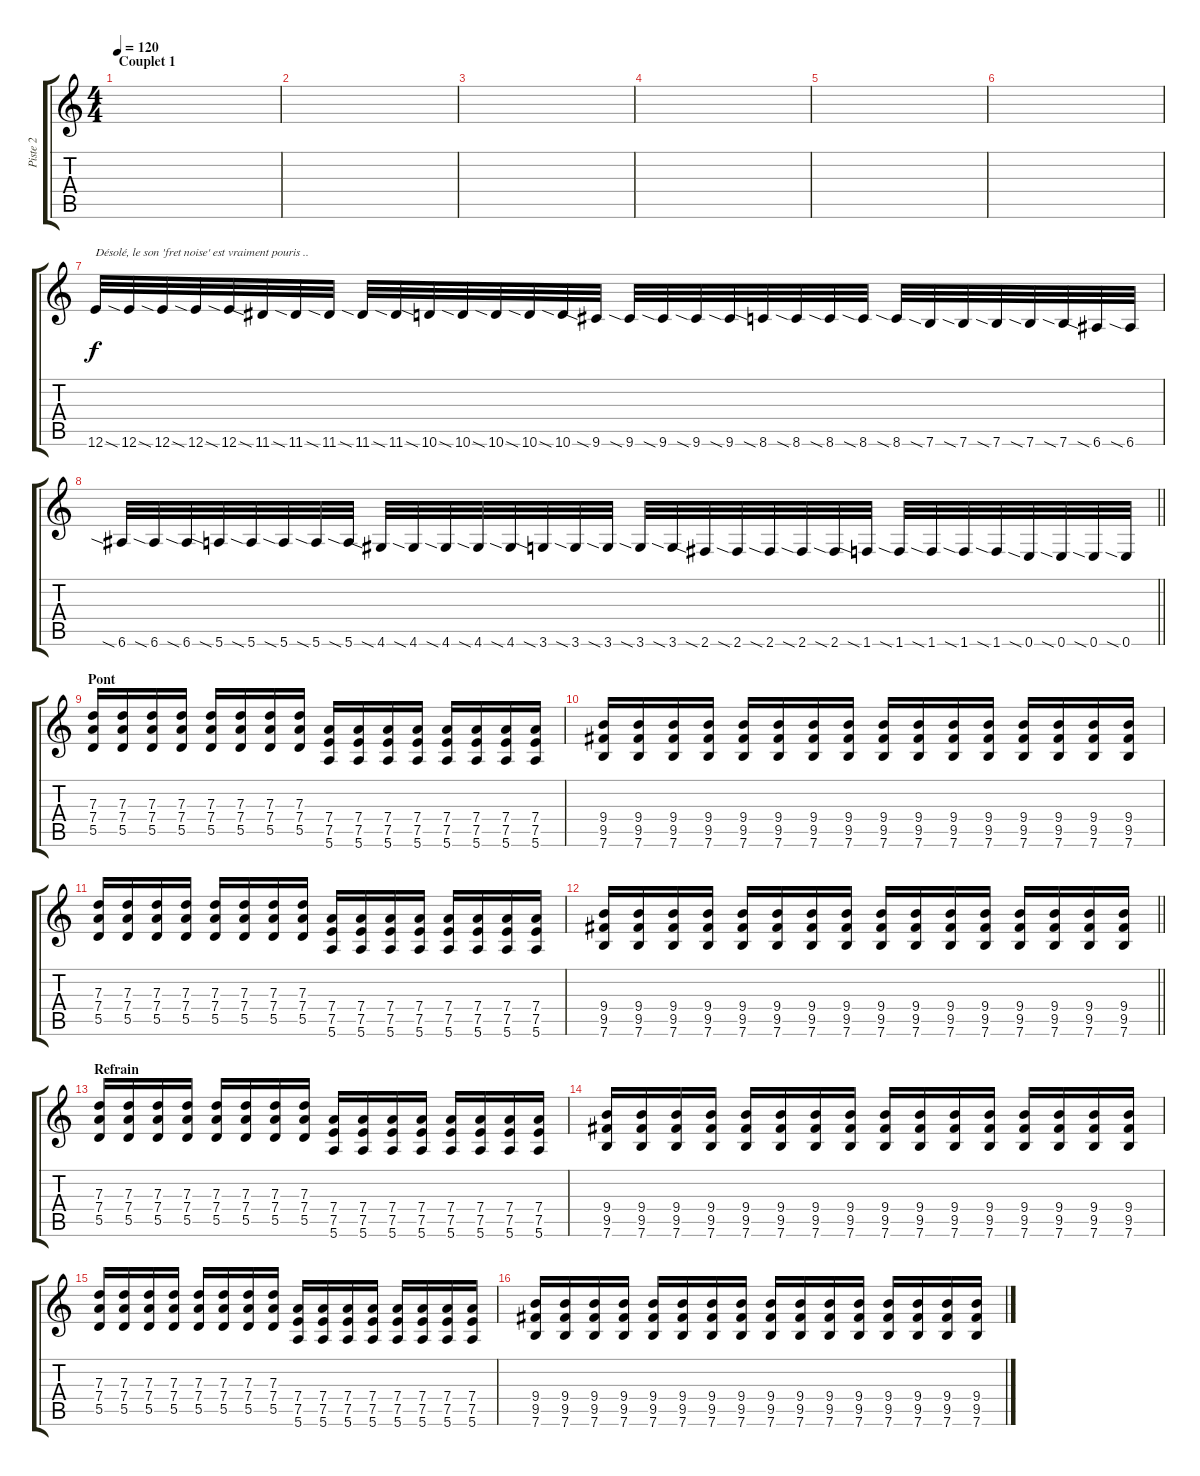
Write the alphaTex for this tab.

\track ("Piste 2" "Piste 2") {instrument distortionguitar}
\staff {score tabs}
\tuning (E4 B3 G3 D3 A2 E2) {hide}
\ts (4 4)
\section ("" "Couplet 1")
\tempo 120
\clef g2
\ks c
|
|
|
|
|
|
12.6.32{txt "Désolé, le son 'fret noise' est vraiment pouris .." instrument guitarfretnoise} 12.6{sia}.32 12.6{sia}.32 12.6{sia}.32 12.6{sia}.32 11.6{sia}.32 11.6{sia}.32 11.6{sia}.32 11.6{sia}.32 11.6{sia}.32 10.6{sia}.32 10.6{sia}.32 10.6{sia}.32 10.6{sia}.32 10.6{sia}.32 9.6{sia}.32 9.6{sia}.32{dy f} 9.6{sia}.32 9.6{sia}.32 9.6{sia}.32 8.6{sia}.32 8.6{sia}.32 8.6{sia}.32 8.6{sia}.32 8.6{sia}.32 7.6{sia}.32 7.6{sia}.32 7.6{sia}.32 7.6{sia}.32 7.6{sia}.32 6.6{sia}.32 6.6{sia}.32 |
\barLineRight lightlight
6.6{sia}.32 6.6{sia}.32 6.6{sia}.32 5.6{sia}.32 5.6{sia}.32 5.6{sia}.32 5.6{sia}.32 5.6{sia}.32 4.6{sia}.32 4.6{sia}.32 4.6{sia}.32 4.6{sia}.32 4.6{sia}.32 3.6{sia}.32 3.6{sia}.32 3.6{sia}.32 3.6{sia}.32 3.6{sia}.32 2.6{sia}.32 2.6{sia}.32 2.6{sia}.32 2.6{sia}.32 2.6{sia}.32 1.6{sia}.32 1.6{sia}.32 1.6{sia}.32 1.6{sia}.32 1.6{sia}.32 0.6{sia}.32 0.6{sia}.32 0.6{sia}.32 0.6{sia}.32 |
\section ("" "Pont")
(7.3 7.4 5.5).16{instrument distortionguitar} (7.3 7.4 5.5).16 (7.3 7.4 5.5).16 (7.3 7.4 5.5).16 (7.3 7.4 5.5).16 (7.3 7.4 5.5).16 (7.3 7.4 5.5).16 (7.3 7.4 5.5).16 (7.4 7.5 5.6).16 (7.4 7.5 5.6).16 (7.4 7.5 5.6).16 (7.4 7.5 5.6).16 (7.4 7.5 5.6).16 (7.4 7.5 5.6).16 (7.4 7.5 5.6).16 (7.4 7.5 5.6).16 |
(9.4 9.5 7.6).16 (9.4 9.5 7.6).16 (9.4 9.5 7.6).16 (9.4 9.5 7.6).16 (9.4 9.5 7.6).16 (9.4 9.5 7.6).16 (9.4 9.5 7.6).16 (9.4 9.5 7.6).16 (9.4 9.5 7.6).16 (9.4 9.5 7.6).16 (9.4 9.5 7.6).16 (9.4 9.5 7.6).16 (9.4 9.5 7.6).16 (9.4 9.5 7.6).16 (9.4 9.5 7.6).16 (9.4 9.5 7.6).16 |
(7.3 7.4 5.5).16 (7.3 7.4 5.5).16 (7.3 7.4 5.5).16 (7.3 7.4 5.5).16 (7.3 7.4 5.5).16 (7.3 7.4 5.5).16 (7.3 7.4 5.5).16 (7.3 7.4 5.5).16 (7.4 7.5 5.6).16 (7.4 7.5 5.6).16 (7.4 7.5 5.6).16 (7.4 7.5 5.6).16 (7.4 7.5 5.6).16 (7.4 7.5 5.6).16 (7.4 7.5 5.6).16 (7.4 7.5 5.6).16 |
\barLineRight lightlight
(9.4 9.5 7.6).16 (9.4 9.5 7.6).16 (9.4 9.5 7.6).16 (9.4 9.5 7.6).16 (9.4 9.5 7.6).16 (9.4 9.5 7.6).16 (9.4 9.5 7.6).16 (9.4 9.5 7.6).16 (9.4 9.5 7.6).16 (9.4 9.5 7.6).16 (9.4 9.5 7.6).16 (9.4 9.5 7.6).16 (9.4 9.5 7.6).16 (9.4 9.5 7.6).16 (9.4 9.5 7.6).16 (9.4 9.5 7.6).16 |
\section ("" "Refrain")
(7.3 7.4 5.5).16 (7.3 7.4 5.5).16 (7.3 7.4 5.5).16 (7.3 7.4 5.5).16 (7.3 7.4 5.5).16 (7.3 7.4 5.5).16 (7.3 7.4 5.5).16 (7.3 7.4 5.5).16 (7.4 7.5 5.6).16 (7.4 7.5 5.6).16 (7.4 7.5 5.6).16 (7.4 7.5 5.6).16 (7.4 7.5 5.6).16 (7.4 7.5 5.6).16 (7.4 7.5 5.6).16 (7.4 7.5 5.6).16 |
(9.4 9.5 7.6).16 (9.4 9.5 7.6).16 (9.4 9.5 7.6).16 (9.4 9.5 7.6).16 (9.4 9.5 7.6).16 (9.4 9.5 7.6).16 (9.4 9.5 7.6).16 (9.4 9.5 7.6).16 (9.4 9.5 7.6).16 (9.4 9.5 7.6).16 (9.4 9.5 7.6).16 (9.4 9.5 7.6).16 (9.4 9.5 7.6).16 (9.4 9.5 7.6).16 (9.4 9.5 7.6).16 (9.4 9.5 7.6).16 |
(7.3 7.4 5.5).16 (7.3 7.4 5.5).16 (7.3 7.4 5.5).16 (7.3 7.4 5.5).16 (7.3 7.4 5.5).16 (7.3 7.4 5.5).16 (7.3 7.4 5.5).16 (7.3 7.4 5.5).16 (7.4 7.5 5.6).16 (7.4 7.5 5.6).16 (7.4 7.5 5.6).16 (7.4 7.5 5.6).16 (7.4 7.5 5.6).16 (7.4 7.5 5.6).16 (7.4 7.5 5.6).16 (7.4 7.5 5.6).16 |
(9.4 9.5 7.6).16 (9.4 9.5 7.6).16 (9.4 9.5 7.6).16 (9.4 9.5 7.6).16 (9.4 9.5 7.6).16 (9.4 9.5 7.6).16 (9.4 9.5 7.6).16 (9.4 9.5 7.6).16 (9.4 9.5 7.6).16 (9.4 9.5 7.6).16 (9.4 9.5 7.6).16 (9.4 9.5 7.6).16 (9.4 9.5 7.6).16 (9.4 9.5 7.6).16 (9.4 9.5 7.6).16 (9.4 9.5 7.6).16
